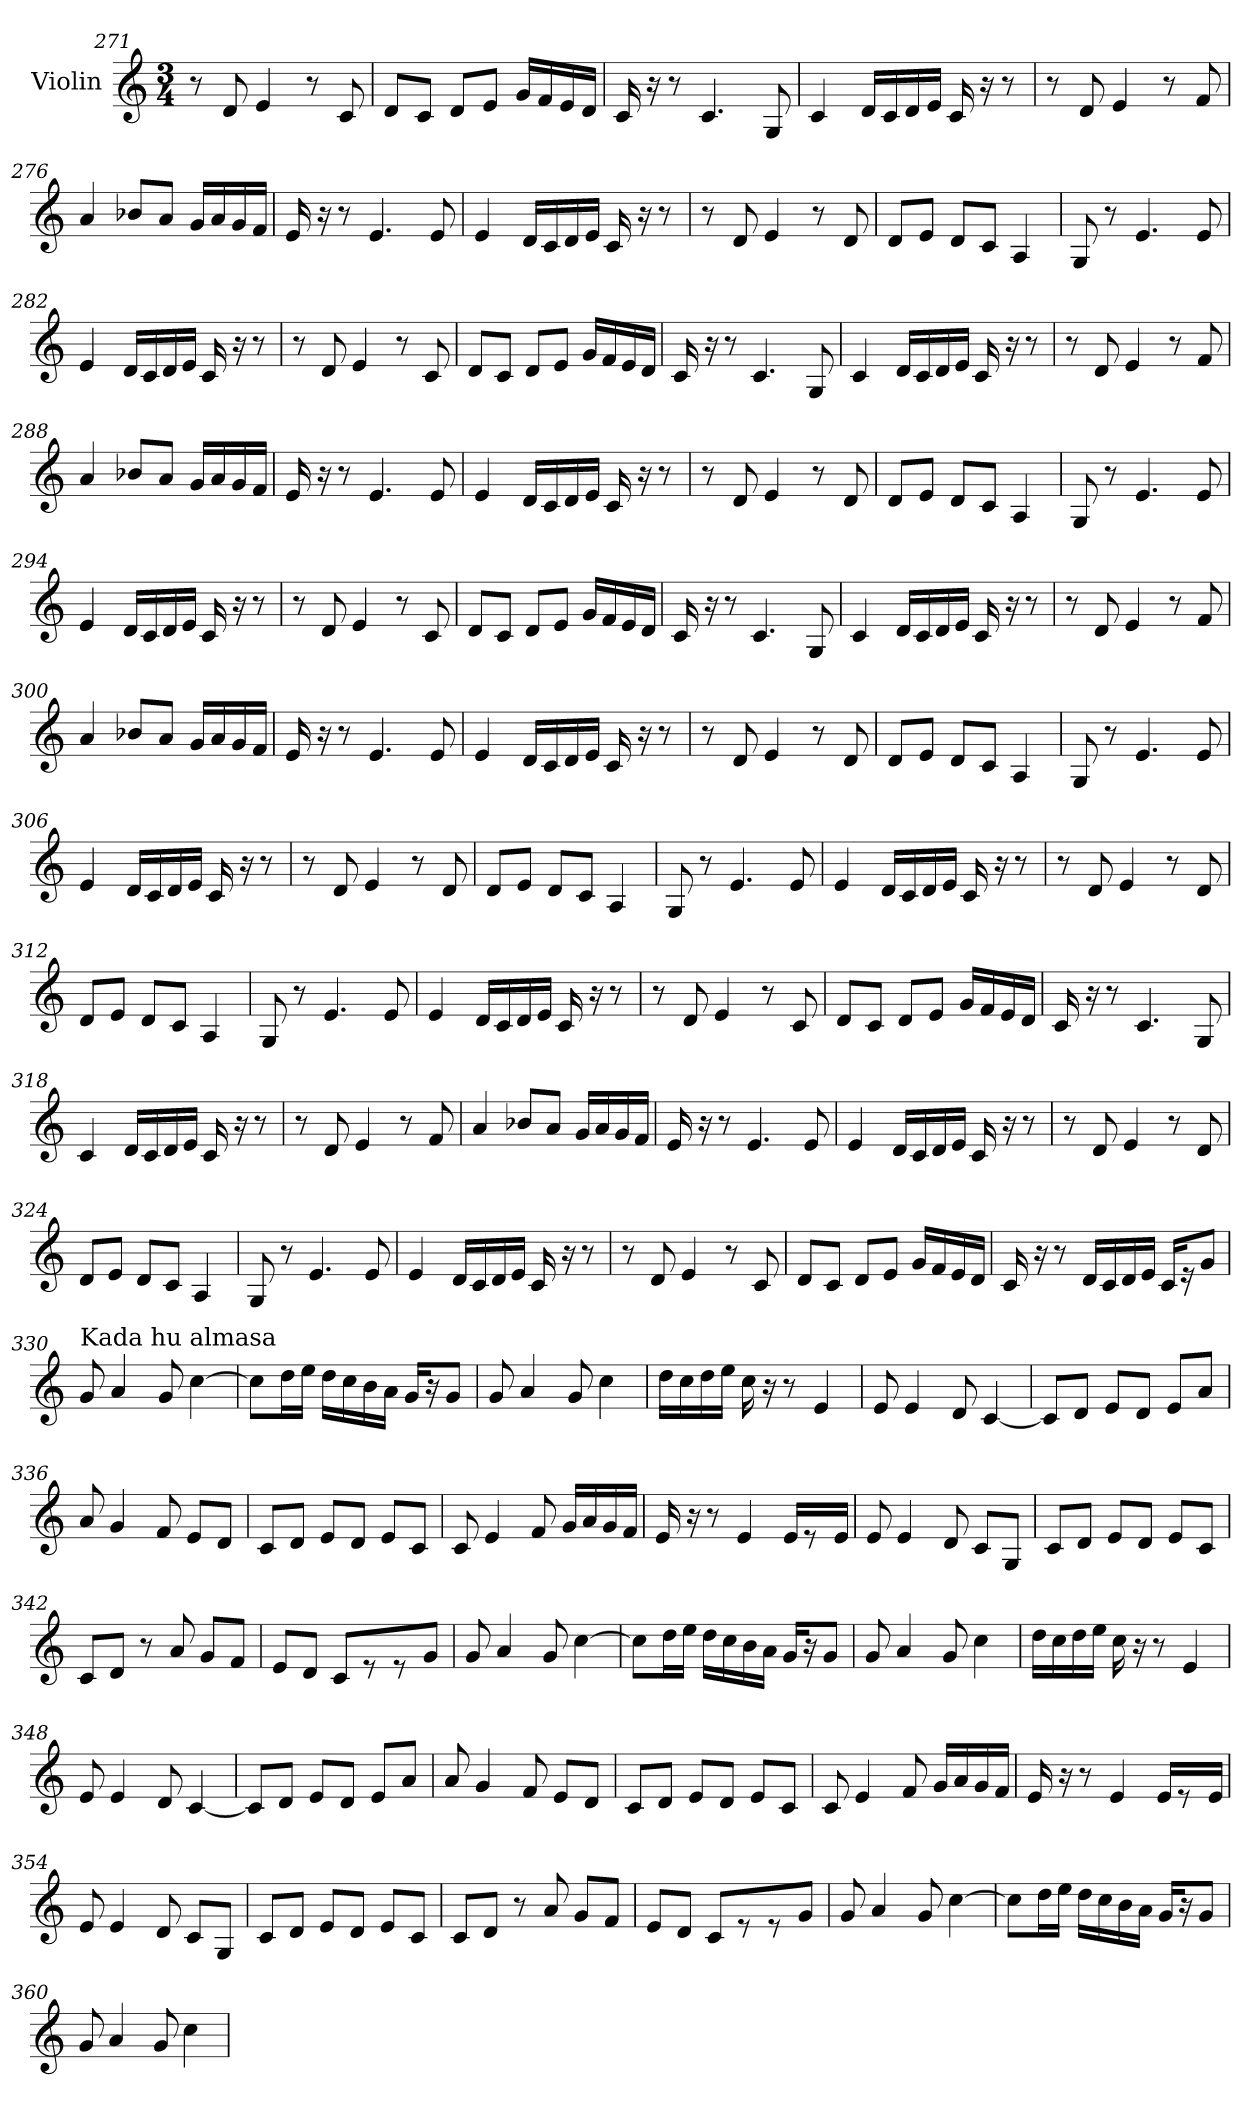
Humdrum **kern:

**kern
*part1
*staff1
*I"Violin
*clefG2
*k[]
*C:
*M3/4
=271
8r
8d/
4e/
8r
8c/
=272
8d/L
8c/J
8d/L
8e/J
16g/LL
16f/
16e/
16d/JJ
=273
16c/
16r
8r
4.c/
8G/
=274
4c/
16d/LL
16c/
16d/
16e/JJ
16c/
16r
8r
!!LO:LB:g=z
=275
8r
8d/
4e/
8r
8f/
=276
4a/
8b-X/L
8a/J
16g/LL
16a/
16g/
16f/JJ
=277
16e/
16r
8r
4.e/
8e/
=278
4e/
16d/LL
16c/
16d/
16e/JJ
16c/
16r
8r
=279
8r
8d/
4e/
8r
8d/
!!LO:LB:g=z
=280
8d/L
8e/J
8d/L
8c/J
4A/
=281
8G/
8r
4.e/
8e/
=282
4e/
16d/LL
16c/
16d/
16e/JJ
16c/
16r
8r
=283
8r
8d/
4e/
8r
8c/
=284
8d/L
8c/J
8d/L
8e/J
16g/LL
16f/
16e/
16d/JJ
!!LO:LB:g=z
=285
16c/
16r
8r
4.c/
8G/
=286
4c/
16d/LL
16c/
16d/
16e/JJ
16c/
16r
8r
=287
8r
8d/
4e/
8r
8f/
=288
4a/
8b-X/L
8a/J
16g/LL
16a/
16g/
16f/JJ
=289
16e/
16r
8r
4.e/
8e/
!!LO:LB:g=z
=290
4e/
16d/LL
16c/
16d/
16e/JJ
16c/
16r
8r
=291
8r
8d/
4e/
8r
8d/
=292
8d/L
8e/J
8d/L
8c/J
4A/
=293
8G/
8r
4.e/
8e/
=294
4e/
16d/LL
16c/
16d/
16e/JJ
16c/
16r
8r
!!LO:LB:g=z
=295
8r
8d/
4e/
8r
8c/
=296
8d/L
8c/J
8d/L
8e/J
16g/LL
16f/
16e/
16d/JJ
=297
16c/
16r
8r
4.c/
8G/
=298
4c/
16d/LL
16c/
16d/
16e/JJ
16c/
16r
8r
=299
8r
8d/
4e/
8r
8f/
!!LO:PB:g=z
=300
4a/
8b-X/L
8a/J
16g/LL
16a/
16g/
16f/JJ
=301
16e/
16r
8r
4.e/
8e/
=302
4e/
16d/LL
16c/
16d/
16e/JJ
16c/
16r
8r
=303
8r
8d/
4e/
8r
8d/
=304
8d/L
8e/J
8d/L
8c/J
4A/
=305
8G/
8r
4.e/
8e/
!!LO:LB:g=z
=306
4e/
16d/LL
16c/
16d/
16e/JJ
16c/
16r
8r
=307
8r
8d/
4e/
8r
8d/
=308
8d/L
8e/J
8d/L
8c/J
4A/
=309
8G/
8r
4.e/
8e/
=310
4e/
16d/LL
16c/
16d/
16e/JJ
16c/
16r
8r
!!LO:LB:g=z
=311
8r
8d/
4e/
8r
8d/
=312
8d/L
8e/J
8d/L
8c/J
4A/
=313
8G/
8r
4.e/
8e/
=314
4e/
16d/LL
16c/
16d/
16e/JJ
16c/
16r
8r
=315
8r
8d/
4e/
8r
8c/
=316
8d/L
8c/J
8d/L
8e/J
16g/LL
16f/
16e/
16d/JJ
!!LO:LB:g=z
=317
16c/
16r
8r
4.c/
8G/
=318
4c/
16d/LL
16c/
16d/
16e/JJ
16c/
16r
8r
=319
8r
8d/
4e/
8r
8f/
=320
4a/
8b-X/L
8a/J
16g/LL
16a/
16g/
16f/JJ
=321
16e/
16r
8r
4.e/
8e/
!!LO:LB:g=z
=322
4e/
16d/LL
16c/
16d/
16e/JJ
16c/
16r
8r
=323
8r
8d/
4e/
8r
8d/
=324
8d/L
8e/J
8d/L
8c/J
4A/
=325
8G/
8r
4.e/
8e/
=326
4e/
16d/LL
16c/
16d/
16e/JJ
16c/
16r
8r
!!LO:LB:g=z
=327
8r
8d/
4e/
8r
8c/
=328
8d/L
8c/J
8d/L
8e/J
16g/LL
16f/
16e/
16d/JJ
=329
16c/
16r
8r
16d/LL
16c/
16d/
16e/JJ
16c/KL
16r
8g/J
=330
!LO:TX:a:t=Kada hu almasa
8g/
4a/
8g/
[4cc\
=331
8cc\L]
16dd\L
16ee\JJ
16dd\LL
16cc\
16b\
16a\JJ
16g/KL
16r
8g/J
!!LO:LB:g=z
=332
8g/
4a/
8g/
4cc\
=333
16dd\LL
16cc\
16dd\
16ee\JJ
16cc\
16r
8r
4e/
=334
8e/
4e/
8d/
[4c/
=335
8c/L]
8d/J
8e/L
8d/J
8e/L
8a/J
=336
8a/
4g/
8f/
8e/L
8d/J
=337
8c/L
8d/J
8e/L
8d/J
8e/L
8c/J
!!LO:LB:g=z
=338
8c/
4e/
8f/
16g/LL
16a/
16g/
16f/JJ
=339
16e/
16r
8r
4e/
16e/KL
8r
16e/Jk
=340
8e/
4e/
8d/
8c/L
8G/J
=341
8c/L
8d/J
8e/L
8d/J
8e/L
8c/J
=342
8c/L
8d/J
8r
8a/
8g/L
8f/J
!!LO:PB:g=z
=343
8e/L
8d/J
8c/L
8r
8r
8g/J
=344
8g/
4a/
8g/
[4cc\
=345
8cc\L]
16dd\L
16ee\JJ
16dd\LL
16cc\
16b\
16a\JJ
16g/KL
16r
8g/J
=346
8g/
4a/
8g/
4cc\
=347
16dd\LL
16cc\
16dd\
16ee\JJ
16cc\
16r
8r
4e/
!!LO:LB:g=z
=348
8e/
4e/
8d/
[4c/
=349
8c/L]
8d/J
8e/L
8d/J
8e/L
8a/J
=350
8a/
4g/
8f/
8e/L
8d/J
=351
8c/L
8d/J
8e/L
8d/J
8e/L
8c/J
=352
8c/
4e/
8f/
16g/LL
16a/
16g/
16f/JJ
=353
16e/
16r
8r
4e/
16e/KL
8r
16e/Jk
!!LO:LB:g=z
=354
8e/
4e/
8d/
8c/L
8G/J
=355
8c/L
8d/J
8e/L
8d/J
8e/L
8c/J
=356
8c/L
8d/J
8r
8a/
8g/L
8f/J
=357
8e/L
8d/J
8c/L
8r
8r
8g/J
=358
8g/
4a/
8g/
[4cc\
=359
8cc\L]
16dd\L
16ee\JJ
16dd\LL
16cc\
16b\
16a\JJ
16g/KL
16r
8g/J
!!LO:LB:g=z
=360
8g/
4a/
8g/
4cc\
=
*-
